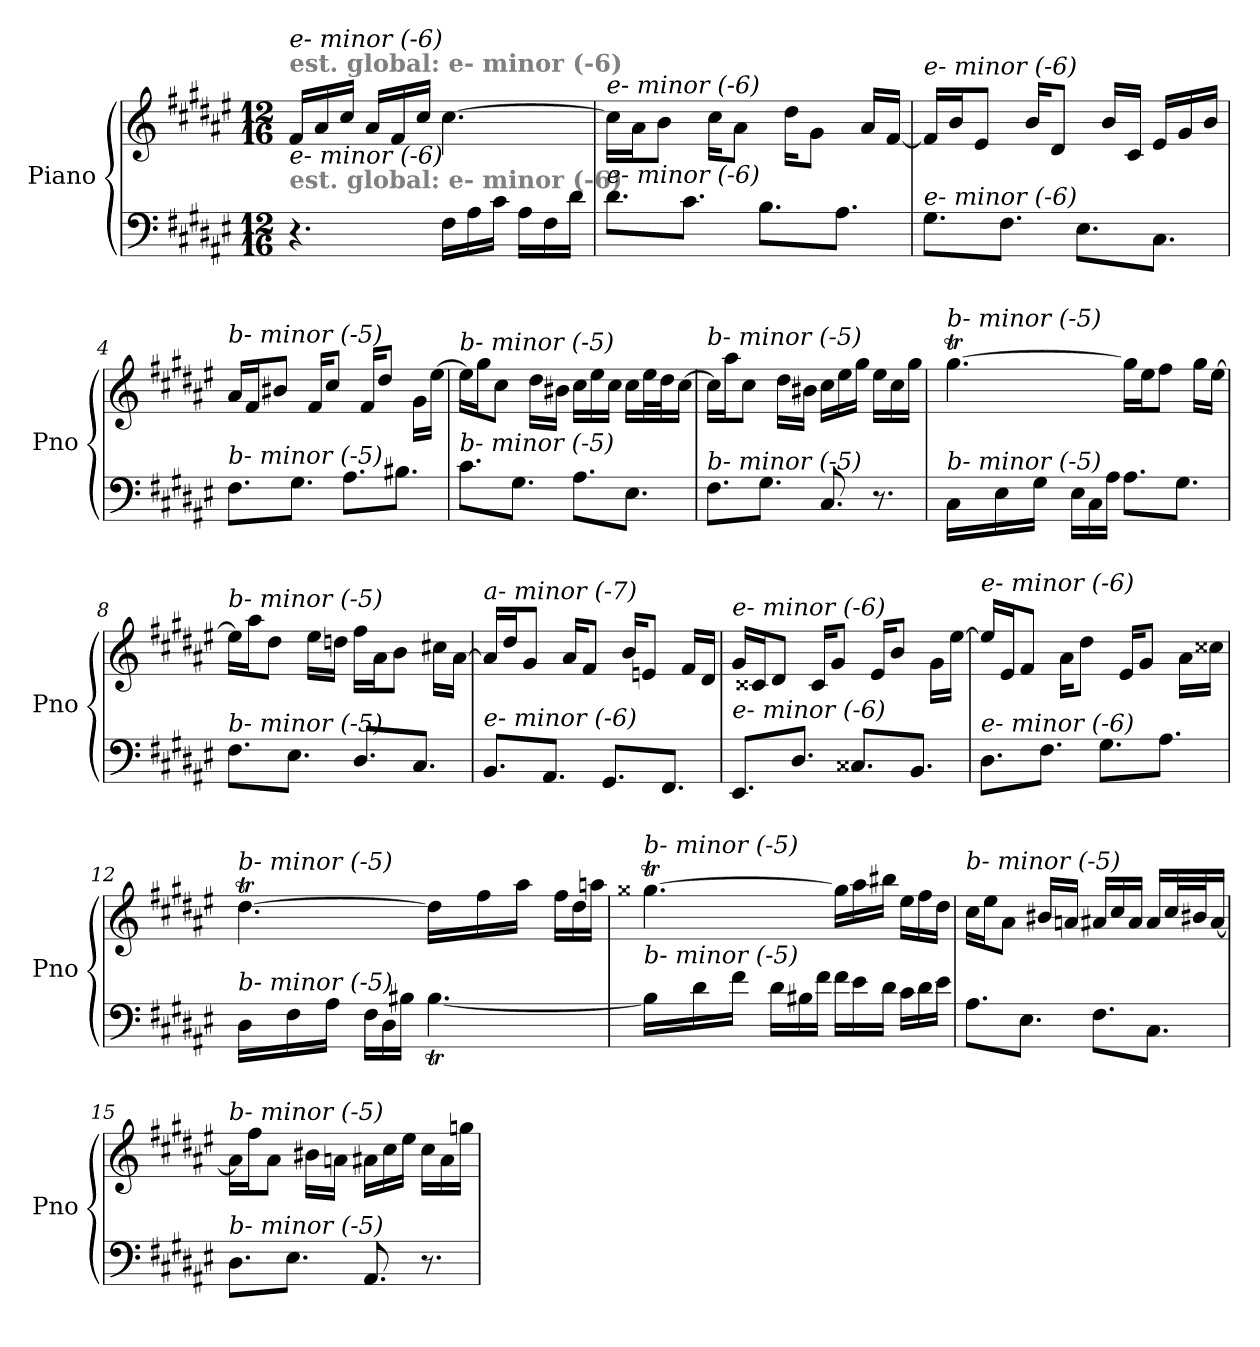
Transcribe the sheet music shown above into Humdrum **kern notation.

**kern	**kern
*part1	*part1
*staff2	*staff1
*I"Piano	*
*I'Pno	*
*clefF4	*clefG2
*k[f#c#g#d#a#e#]	*k[f#c#g#d#a#e#]
*F#:	*F#:
*M12/16	*M12/16
=1	=1
!	!LO:TX:a:B:color=#808080:t=est. global&colon; e- minor (-6)
!	!LO:TX:i:t=e- minor (-6)
!LO:TX:a:B:color=#808080:t=est. global&colon; e- minor (-6)	!
!LO:TX:i:t=e- minor (-6)	!
4.r	16f#/LL
.	16a#/
.	16cc#/JJ
.	16a#/LL
.	16f#/
.	16cc#/JJ
16F#\LL	[4.cc#\
16A#\	.
16c#\JJ	.
16A#\LL	.
16F#\	.
16d#\JJ	.
=2	=2
!	!LO:TX:i:t=e- minor (-6)
!LO:TX:i:t=e- minor (-6)	!
8.d#\L	16cc#\LL]
.	16a#\J
.	8b\J
8.c#\J	.
.	16cc#\KL
.	8a#\J
8.B\L	.
.	16dd#\KL
.	8g#\J
8.A#\J	.
.	16a#/LL
.	[16f#/JJ
=3	=3
!	!LO:TX:i:t=e- minor (-6)
!LO:TX:i:t=e- minor (-6)	!
8.G#\L	16f#/LL]
.	16b/J
.	8e#/J
8.F#\J	.
.	16b/KL
.	8d#/J
8.E#\L	.
.	16b/LL
.	16c#/JJ
8.C#\J	16e#/LL
.	16g#/
.	16b/JJ
=4	=4
!	!LO:TX:i:t=b- minor (-5)
!LO:TX:i:t=b- minor (-5)	!
8.F#\L	16a#/LL
.	16f#/J
.	8b#X/J
8.G#\J	.
.	16f#/KL
.	8cc#/J
8.A#\L	.
.	16f#/KL
.	8dd#/J
8.B#X\J	.
.	16g#\LL
.	[16ee#\JJ
!!LO:LB:g=z
=5	=5
!	!LO:TX:i:t=b- minor (-5)
!LO:TX:i:t=b- minor (-5)	!
8.c#\L	16ee#\LL]
.	16gg#\J
.	8cc#\J
8.G#\J	.
.	16dd#\LL
.	16b#X\JJ
8.A#\L	16cc#\LL
.	16ee#\
.	16cc#\JJ
8.E#\J	16cc#\LL
.	32ee#\L
.	32dd#\J
.	[16cc#\JJ
=6	=6
!	!LO:TX:i:t=b- minor (-5)
!LO:TX:i:t=b- minor (-5)	!
8.F#\L	16cc#\LL]
.	16aa#\J
.	8cc#\J
8.G#\J	.
.	16dd#\LL
.	16b#X\JJ
8.C#/	16cc#\LL
.	16ee#\
.	16gg#\JJ
8.r	16ee#\LL
.	16cc#\
.	16gg#\JJ
=7	=7
*^	*^
*	*	*	*Xtuplet
!	!	!LO:TX:i:t=b- minor (-5)	!
!LO:TX:i:t=b- minor (-5)	!	!	!
4.ryy	16C#\LL	[4.gg#T\	112%3aa#yy
.	.	.	112%3gg#yy
.	.	.	112%3aa#yy
.	16E#\	.	.
.	.	.	112%3gg#yy
.	.	.	112%3aa#yy
.	16G#\JJ	.	.
.	.	.	112%3gg#yy
.	.	.	14%3gg#yy
.	16E#\LL	.	.
.	16C#\	.	.
.	16A#\JJ	.	.
4.ryy	8.A#\L	16gg#\LL]	4.ryy
.	.	16ee#\J	.
.	.	8ff#\J	.
.	8.G#\J	.	.
.	.	16gg#\LL	.
.	.	[16ee#\JJ	.
*v	*v	*	*
*	*v	*v
!!LO:LB:g=z
=8	=8
!	!LO:TX:i:t=b- minor (-5)
!LO:TX:i:t=b- minor (-5)	!
8.F#\L	16ee#\LL]
.	16aa#\J
.	8dd#\J
8.E#\J	.
.	16ee#\LL
.	16ddni\JJ
8.D#/L	16ff#\LL
.	16a#\J
.	8b\J
8.C#/J	.
.	16cc#X\LL
.	[16a#\JJ
!!LO:LB:g=z
=9	=9
!	!LO:TX:i:t=a- minor (-7)
!LO:TX:i:t=e- minor (-6)	!
8.BB/L	16a#/LL]
.	16dd#/J
.	8g#/J
8.AA#/J	.
.	16a#/KL
.	8f#/J
8.GG#/L	.
.	16b/KL
.	8en/J
8.FF#/J	.
.	16f#/LL
.	16d#/JJ
=10	=10
!	!LO:TX:i:t=e- minor (-6)
!LO:TX:i:t=e- minor (-6)	!
8.EE#/L	16g#/LL
.	16c##X/J
.	8d#/J
8.D#/J	.
.	16c##/KL
.	8g#/J
8.C##X/L	.
.	16e#/KL
.	8b/J
8.BB/J	.
.	16g#\LL
.	[16ee#\JJ
=11	=11
!	!LO:TX:i:t=e- minor (-6)
!LO:TX:i:t=e- minor (-6)	!
8.D#\L	16ee#/LL]
.	16e#/J
.	8f#/J
8.F#\J	.
.	16a#\KL
.	8dd#\J
8.G#\L	.
.	16e#/KL
.	8g#/J
8.A#\J	.
.	16a#\LL
.	16cc##X\JJ
!!LO:LB:g=z
=12	=12
*^	*^
*	*^	*	*
!	!	!	!LO:TX:i:t=b- minor (-5)	!
!LO:TX:i:t=b- minor (-5)	!	!	!	!
4.ryy	16D#\LL	4.ryy	[4.dd#T\	112%3ee#yy
.	.	.	.	112%3dd#yy
.	.	.	.	112%3ee#yy
.	16F#\	.	.	.
.	.	.	.	112%3dd#yy
.	.	.	.	112%3ee#yy
.	16A#\JJ	.	.	.
.	.	.	.	112%3dd#yy
.	.	.	.	14%3dd#yy
.	16F#\LL	.	.	.
.	16D#\	.	.	.
.	16B#X\JJ	.	.	.
*	*	*Xtuplet	*	*
4.ryy	[4.B#t\	112%3c#yy	16dd#\LL]	4.ryy
.	.	112%3B#yy	.	.
.	.	112%3c#yy	.	.
.	.	.	16ff#\	.
.	.	112%3B#yy	.	.
.	.	112%3c#yy	.	.
.	.	.	16aa#\JJ	.
.	.	112%3B#yy	.	.
.	.	14%3B#yy	.	.
.	.	.	16ff#\LL	.
.	.	.	16dd#\	.
.	.	.	16aani\JJ	.
*	*v	*v	*	*
!!LO:PB:g=z	!!
=13	=13	=13	=13
!	!	!LO:TX:i:t=b- minor (-5)	!
!LO:TX:i:t=b- minor (-5)	!	!	!
4.ryy	16B#\LL]	[4.gg##Xt\	112%3aa#yy
.	.	.	112%3gg##yy
.	.	.	112%3aa#yy
.	16d#\	.	.
.	.	.	112%3gg##yy
.	.	.	112%3aa#yy
.	16f#\JJ	.	.
.	.	.	112%3gg##yy
.	.	.	14%3gg##yy
.	16d#\LL	.	.
.	16B#X\	.	.
.	16f#\JJ	.	.
4.ryy	16f#\LL	16gg##\LL]	4.ryy
.	16e#\	16aa#\	.
.	16d#\JJ	16bb#X\JJ	.
.	16c#\LL	16ee#\LL	.
.	16d#\	16ff#\	.
.	16e#\JJ	16dd#\JJ	.
*	*	*v	*v
=14	=14	=14
!	!	!LO:TX:i:t=b- minor (-5)
!LO:TX:i:t=b- minor (-5)	!	!
*v	*v	*
8.A#\L	16cc#\LL
.	16ee#\J
.	8a#\J
8.E#\J	.
.	16b#X/LL
.	16ani/JJ
8.F#\L	16a#/LL
.	16cc#/
.	16a#/JJ
8.C#\J	16a#/LL
.	32cc#/L
.	32b#X/J
.	[16a#/JJ
=15	=15
!	!LO:TX:i:t=b- minor (-5)
!LO:TX:i:t=b- minor (-5)	!
8.D#\L	16a#\LL]
.	16ff#\J
.	8a#\J
8.E#\J	.
.	16b#X\LL
.	16ani\JJ
8.AA#/	16a#\LL
.	16cc#\
.	16ee#\JJ
8.r	16cc#\LL
.	16a#\
.	16ggni\JJ
=	=
*-	*-
